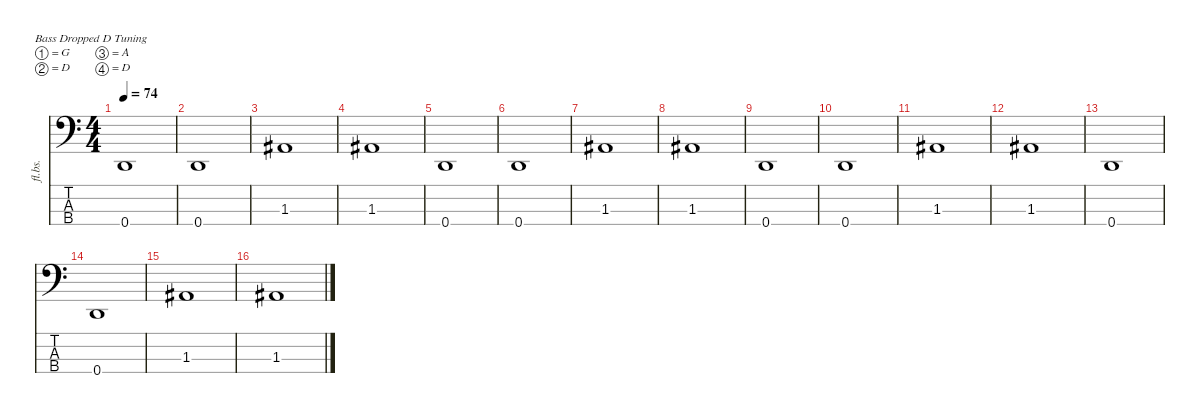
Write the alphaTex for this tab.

\defaultSystemsLayout 4
\hideDynamics
\bracketExtendMode nobrackets
\otherSystemsTrackNameOrientation horizontal
\track ("Bass" "fl.bs.") {instrument fretlessbass}
\staff {score tabs}
\tuning (G2 D2 A1 D1)
\ts (4 4)
\tempo 74
\clef f4
\ks c
0.4.1{dy f} |
0.4.1 |
1.3{acc #}.1 |
1.3{acc #}.1 |
0.4.1 |
0.4.1 |
1.3{acc #}.1 |
1.3{acc #}.1 |
0.4.1 |
0.4.1 |
1.3{acc #}.1 |
1.3{acc #}.1 |
0.4.1 |
0.4.1 |
1.3{acc #}.1 |
1.3{acc #}.1
